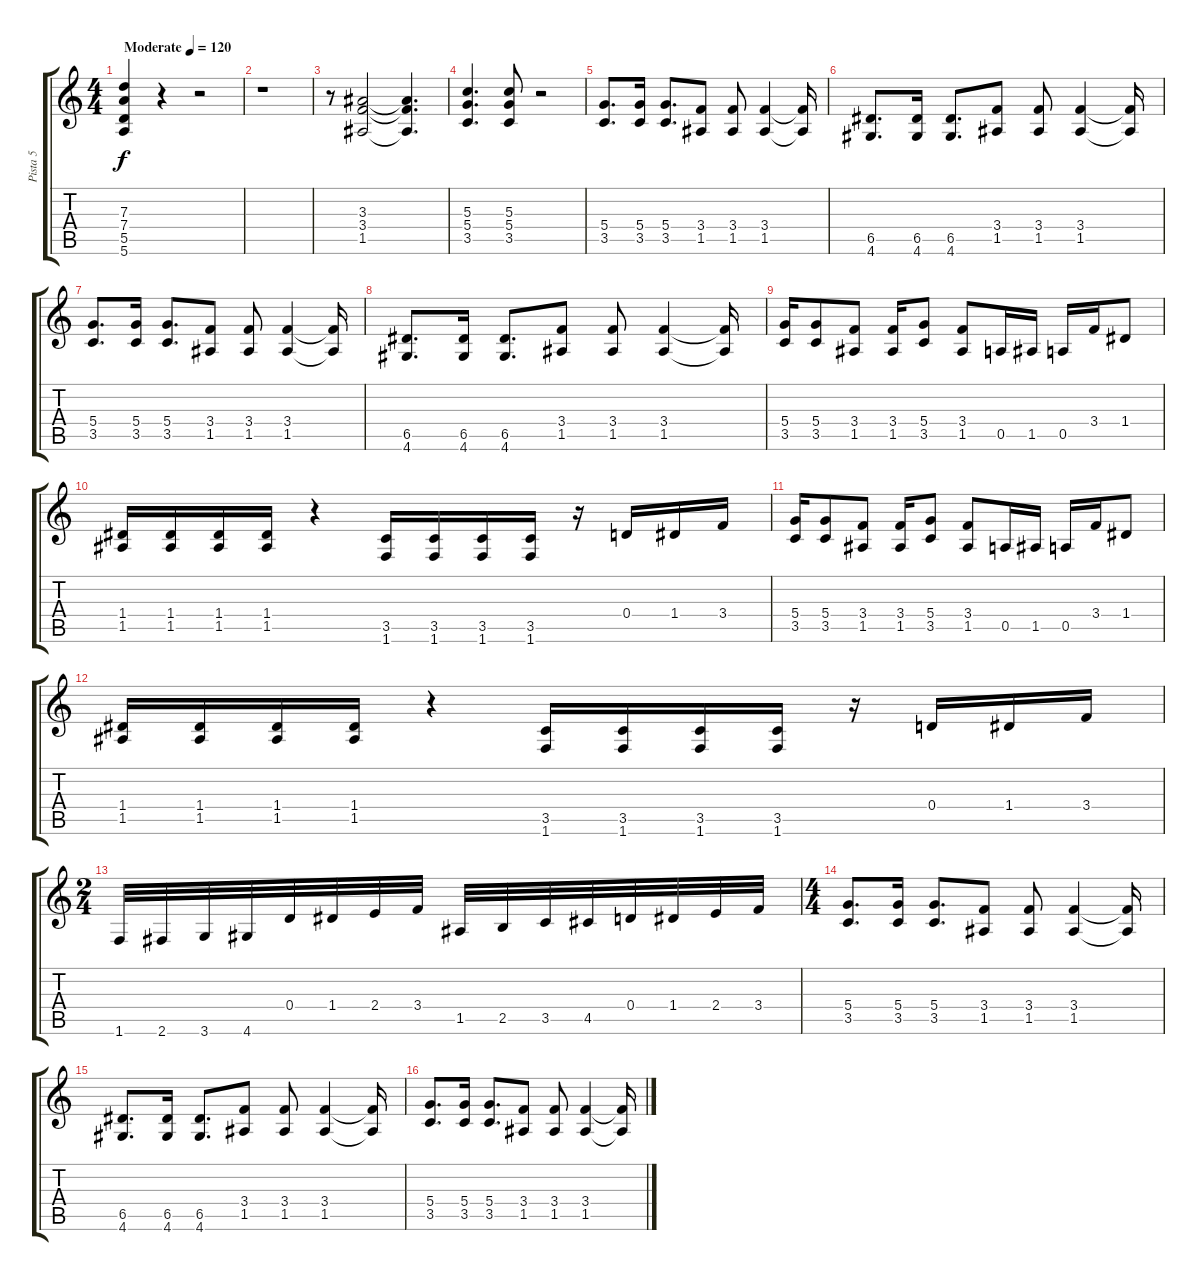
\track ("Pista 5" "Pista 5") {instrument distortionguitar}
\staff {score tabs}
\tuning (E4 B3 G3 D3 A2 E2) {hide}
\ts (4 4)
\tempo (120 "Moderate")
\clef g2
\ks c
(7.3 7.4 5.5 5.6).4{dy f instrument distortionguitar} r.4 r.2 |
r.1 |
r.8 (3.3 3.4 1.5).2 (3.3{t} 3.4{t} 1.5{t}).4{d} |
(5.3 5.4 3.5).4{d} (5.3 5.4 3.5).8 r.2 |
(5.4 3.5).8{d} (5.4 3.5).16 (5.4 3.5).8{d} (3.4 1.5).8 (3.4 1.5).8 (3.4 1.5).4 (3.4{t} 1.5{t}).16 |
(6.5 4.6).8{d} (6.5 4.6).16 (6.5 4.6).8{d} (3.4 1.5).8 (3.4 1.5).8 (3.4 1.5).4 (3.4{t} 1.5{t}).16 |
(5.4 3.5).8{d} (5.4 3.5).16 (5.4 3.5).8{d} (3.4 1.5).8 (3.4 1.5).8 (3.4 1.5).4 (3.4{t} 1.5{t}).16 |
(6.5 4.6).8{d} (6.5 4.6).16 (6.5 4.6).8{d} (3.4 1.5).8 (3.4 1.5).8 (3.4 1.5).4 (3.4{t} 1.5{t}).16 |
(5.4 3.5).16 (5.4 3.5).8 (3.4 1.5).8 (3.4 1.5).16 (5.4 3.5).8 (3.4 1.5).8 0.5.16 1.5.16 0.5.16 3.4.16 1.4.8 |
(1.4 1.5).16 (1.4 1.5).16 (1.4 1.5).16 (1.4 1.5).16 r.4 (3.5 1.6).16 (3.5 1.6).16 (3.5 1.6).16 (3.5 1.6).16 r.16 0.4.16 1.4.16 3.4.16 |
(5.4 3.5).16 (5.4 3.5).8 (3.4 1.5).8 (3.4 1.5).16 (5.4 3.5).8 (3.4 1.5).8 0.5.16 1.5.16 0.5.16 3.4.16 1.4.8 |
(1.4 1.5).16 (1.4 1.5).16 (1.4 1.5).16 (1.4 1.5).16 r.4 (3.5 1.6).16 (3.5 1.6).16 (3.5 1.6).16 (3.5 1.6).16 r.16 0.4.16 1.4.16 3.4.16 |
\ts (2 4)
1.6.32 2.6.32 3.6.32 4.6.32 0.4.32 1.4.32 2.4.32 3.4.32 1.5.32 2.5.32 3.5.32 4.5.32 0.4.32 1.4.32 2.4.32 3.4.32 |
\ts (4 4)
(5.4 3.5).8{d} (5.4 3.5).16 (5.4 3.5).8{d} (3.4 1.5).8 (3.4 1.5).8 (3.4 1.5).4 (3.4{t} 1.5{t}).16 |
(6.5 4.6).8{d} (6.5 4.6).16 (6.5 4.6).8{d} (3.4 1.5).8 (3.4 1.5).8 (3.4 1.5).4 (3.4{t} 1.5{t}).16 |
(5.4 3.5).8{d} (5.4 3.5).16 (5.4 3.5).8{d} (3.4 1.5).8 (3.4 1.5).8 (3.4 1.5).4 (3.4{t} 1.5{t}).16
